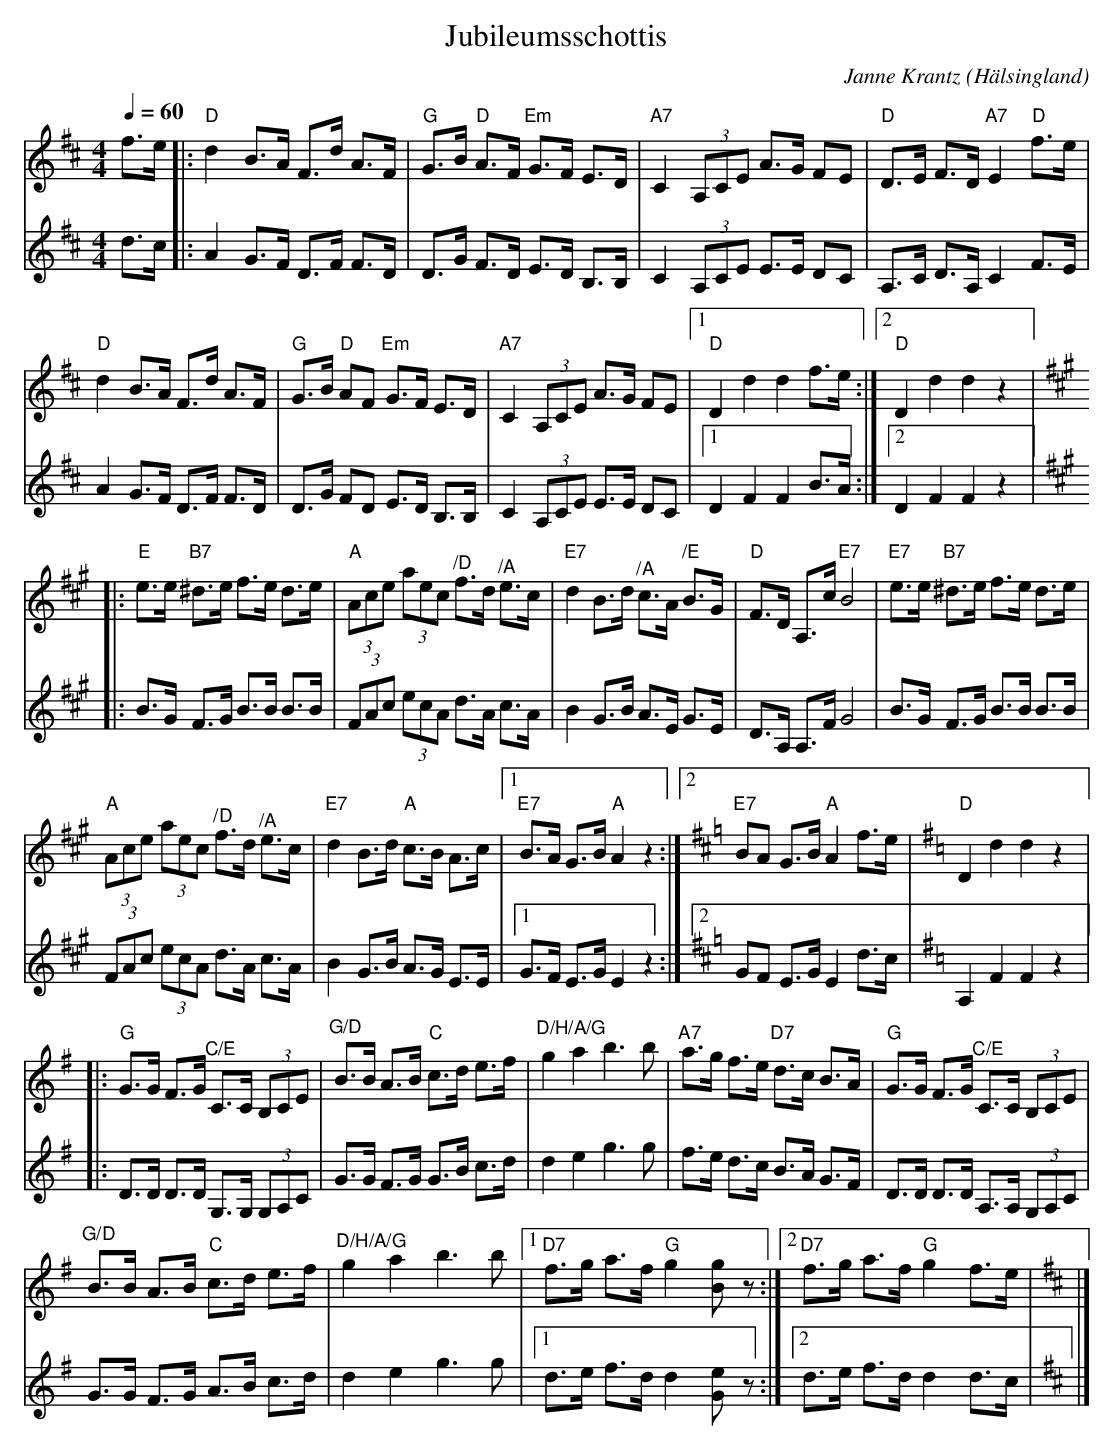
X:1
T:Jubileumsschottis
C:Janne Krantz
O:Hälsingland
L:1/8
Q:1/4=60
M:4/4
K:D
V:1
f>e |:"D" d2 B>A F>d A>F |"G" G>B"D" A>F"Em" G>F E>D |"A7" C2 (3A,CE A>G FE | "D" D>E F>D"A7" E2"D" f>e |
"D" d2 B>A F>d A>F |"G" G>B"D" AF"Em" G>F E>D | "A7" C2 (3A,CE A>G FE |1"D" D2 d2 d2 f>e :|2"D" D2 d2 d2 z2 |:
[K:A]"E" e>e"B7" ^d>e f>e d>e | "A" (3Ace (3aec"^/D" f>d"^/A" e>c |"E7" d2 B>d"^/A" c>A"^/E" B>G |"D" F>D A,>c"E7" B4 | "E7" e>e"B7" ^d>e f>e d>e |
"A" (3Ace (3aec"^/D" f>d"^/A" e>c |"E7" d2 B>d"A" c>B A>c |1 "E7" B>A G>B"A" A2 z2 :|2[K:D]"E7" BA G>B"A" A2 f>e | [K:G]"D" D2 d2 d2 z2 |:
"G" G>G F>G"^C/E" C>C (3B,CE |"^G/D" B>B A>B"C" c>d e>f |"^D/H/A/G" g2 a2 b3 b | "A7" a>g f>e"D7" d>c B>A |"G" G>G F>G"^C/E" C>C (3B,CE |
"^G/D" B>B A>B"C" c>d e>f | "^D/H/A/G" g2 a2 b3 b |1"D7" f>g a>f"G" g2 [Bg] z :|2"D7" f>g a>f"G" g2 f>e |[K:D] |]
V:2
d>c |: A2 G>F D>F F>D | D>G F>D E>D B,>B, | C2 (3A,CE E>E DC | A,>C D>A, C2 F>E | A2 G>F D>F F>D |
D>G FD E>D B,>B, | C2 (3A,CE E>E DC |1 D2 F2 F2 B>A :|2 D2 F2 F2 z2 |:
[K:A] B>G F>G B>B B>B | (3FAc (3ecA d>A c>A | B2 G>B A>E G>E | D>A, A,>F G4 | B>G F>G B>B B>B |
(3FAc (3ecA d>A c>A | B2 G>B A>G E>E |1 G>F E>G E2 z2 :|2[K:D] GF E>G E2 d>c |[K:G] A,2 F2 F2 z2 |:
D>D D>D G,>G, (3G,A,C | G>G F>G G>B c>d | d2 e2 g3 g | f>e d>c B>A G>F | D>D D>D A,>A, (3G,A,C |
G>G F>G A>B c>d | d2 e2 g3 g |1 d>e f>d d2 [Ge] z :|2 d>e f>d d2 d>c |[K:D] |]
